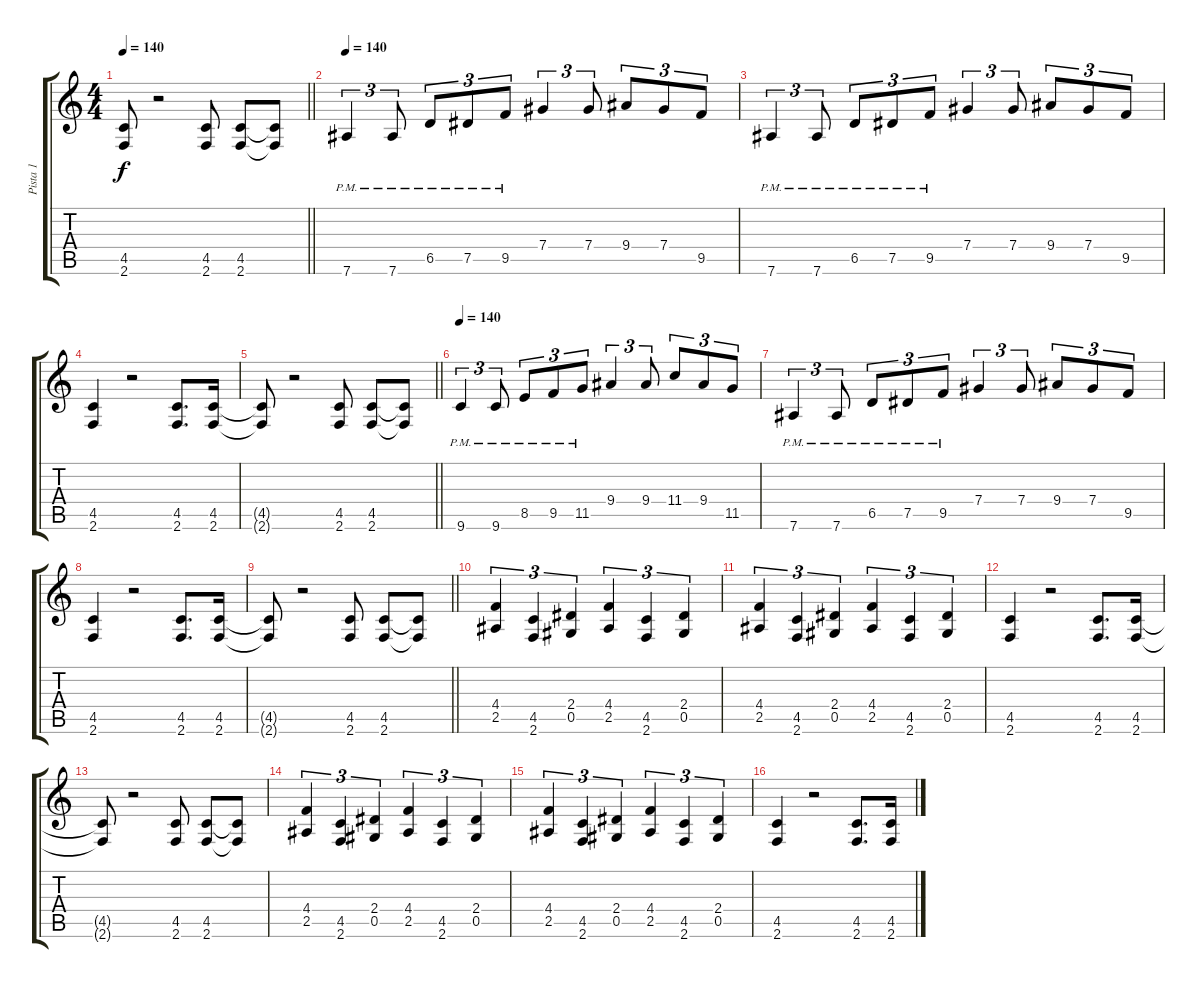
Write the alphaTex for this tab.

\track ("Pista 1" "Pista 1") {instrument distortionguitar}
\staff {score tabs}
\tuning (Eb4 Bb3 Gb3 Db3 Ab2 Eb2) {hide}
\ts (4 4)
\tempo 140
\clef g2
\barLineRight lightlight
\ks c
(4.5{t} 2.6{t}).8{dy f} r.2 (4.5 2.6).8 (4.5 2.6).8 (4.5{t} 2.6{t}).8 |
\tempo 140
7.6{pm}.4{tu (3 2)} 7.6{pm}.8{tu (3 2)} 6.5{pm}.8{tu (3 2)} 7.5{pm}.8{tu (3 2)} 9.5{pm}.8{tu (3 2)} 7.4.4{tu (3 2)} 7.4.8{tu (3 2)} 9.4.8{tu (3 2)} 7.4.8{tu (3 2)} 9.5.8{tu (3 2)} |
7.6{pm}.4{tu (3 2)} 7.6{pm}.8{tu (3 2)} 6.5{pm}.8{tu (3 2)} 7.5{pm}.8{tu (3 2)} 9.5{pm}.8{tu (3 2)} 7.4.4{tu (3 2)} 7.4.8{tu (3 2)} 9.4.8{tu (3 2)} 7.4.8{tu (3 2)} 9.5.8{tu (3 2)} |
(4.5 2.6).4 r.2 (4.5 2.6).8{d} (4.5 2.6).16 |
\barLineRight lightlight
(4.5{t} 2.6{t}).8 r.2 (4.5 2.6).8 (4.5 2.6).8 (4.5{t} 2.6{t}).8 |
\tempo 140
9.6{pm}.4{tu (3 2)} 9.6{pm}.8{tu (3 2)} 8.5{pm}.8{tu (3 2)} 9.5{pm}.8{tu (3 2)} 11.5{pm}.8{tu (3 2)} 9.4.4{tu (3 2)} 9.4.8{tu (3 2)} 11.4.8{tu (3 2)} 9.4.8{tu (3 2)} 11.5.8{tu (3 2)} |
7.6{pm}.4{tu (3 2)} 7.6{pm}.8{tu (3 2)} 6.5{pm}.8{tu (3 2)} 7.5{pm}.8{tu (3 2)} 9.5{pm}.8{tu (3 2)} 7.4.4{tu (3 2)} 7.4.8{tu (3 2)} 9.4.8{tu (3 2)} 7.4.8{tu (3 2)} 9.5.8{tu (3 2)} |
(4.5 2.6).4 r.2 (4.5 2.6).8{d} (4.5 2.6).16 |
\barLineRight lightlight
(4.5{t} 2.6{t}).8 r.2 (4.5 2.6).8 (4.5 2.6).8 (4.5{t} 2.6{t}).8 |
(4.4 2.5).4{tu (3 2)} (4.5 2.6).4{tu (3 2)} (2.4 0.5).4{tu (3 2)} (4.4 2.5).4{tu (3 2)} (4.5 2.6).4{tu (3 2)} (2.4 0.5).4{tu (3 2)} |
(4.4 2.5).4{tu (3 2)} (4.5 2.6).4{tu (3 2)} (2.4 0.5).4{tu (3 2)} (4.4 2.5).4{tu (3 2)} (4.5 2.6).4{tu (3 2)} (2.4 0.5).4{tu (3 2)} |
(4.5 2.6).4 r.2 (4.5 2.6).8{d} (4.5 2.6).16 |
(4.5{t} 2.6{t}).8 r.2 (4.5 2.6).8 (4.5 2.6).8 (4.5{t} 2.6{t}).8 |
(4.4 2.5).4{tu (3 2)} (4.5 2.6).4{tu (3 2)} (2.4 0.5).4{tu (3 2)} (4.4 2.5).4{tu (3 2)} (4.5 2.6).4{tu (3 2)} (2.4 0.5).4{tu (3 2)} |
(4.4 2.5).4{tu (3 2)} (4.5 2.6).4{tu (3 2)} (2.4 0.5).4{tu (3 2)} (4.4 2.5).4{tu (3 2)} (4.5 2.6).4{tu (3 2)} (2.4 0.5).4{tu (3 2)} |
(4.5 2.6).4 r.2 (4.5 2.6).8{d} (4.5 2.6).16
